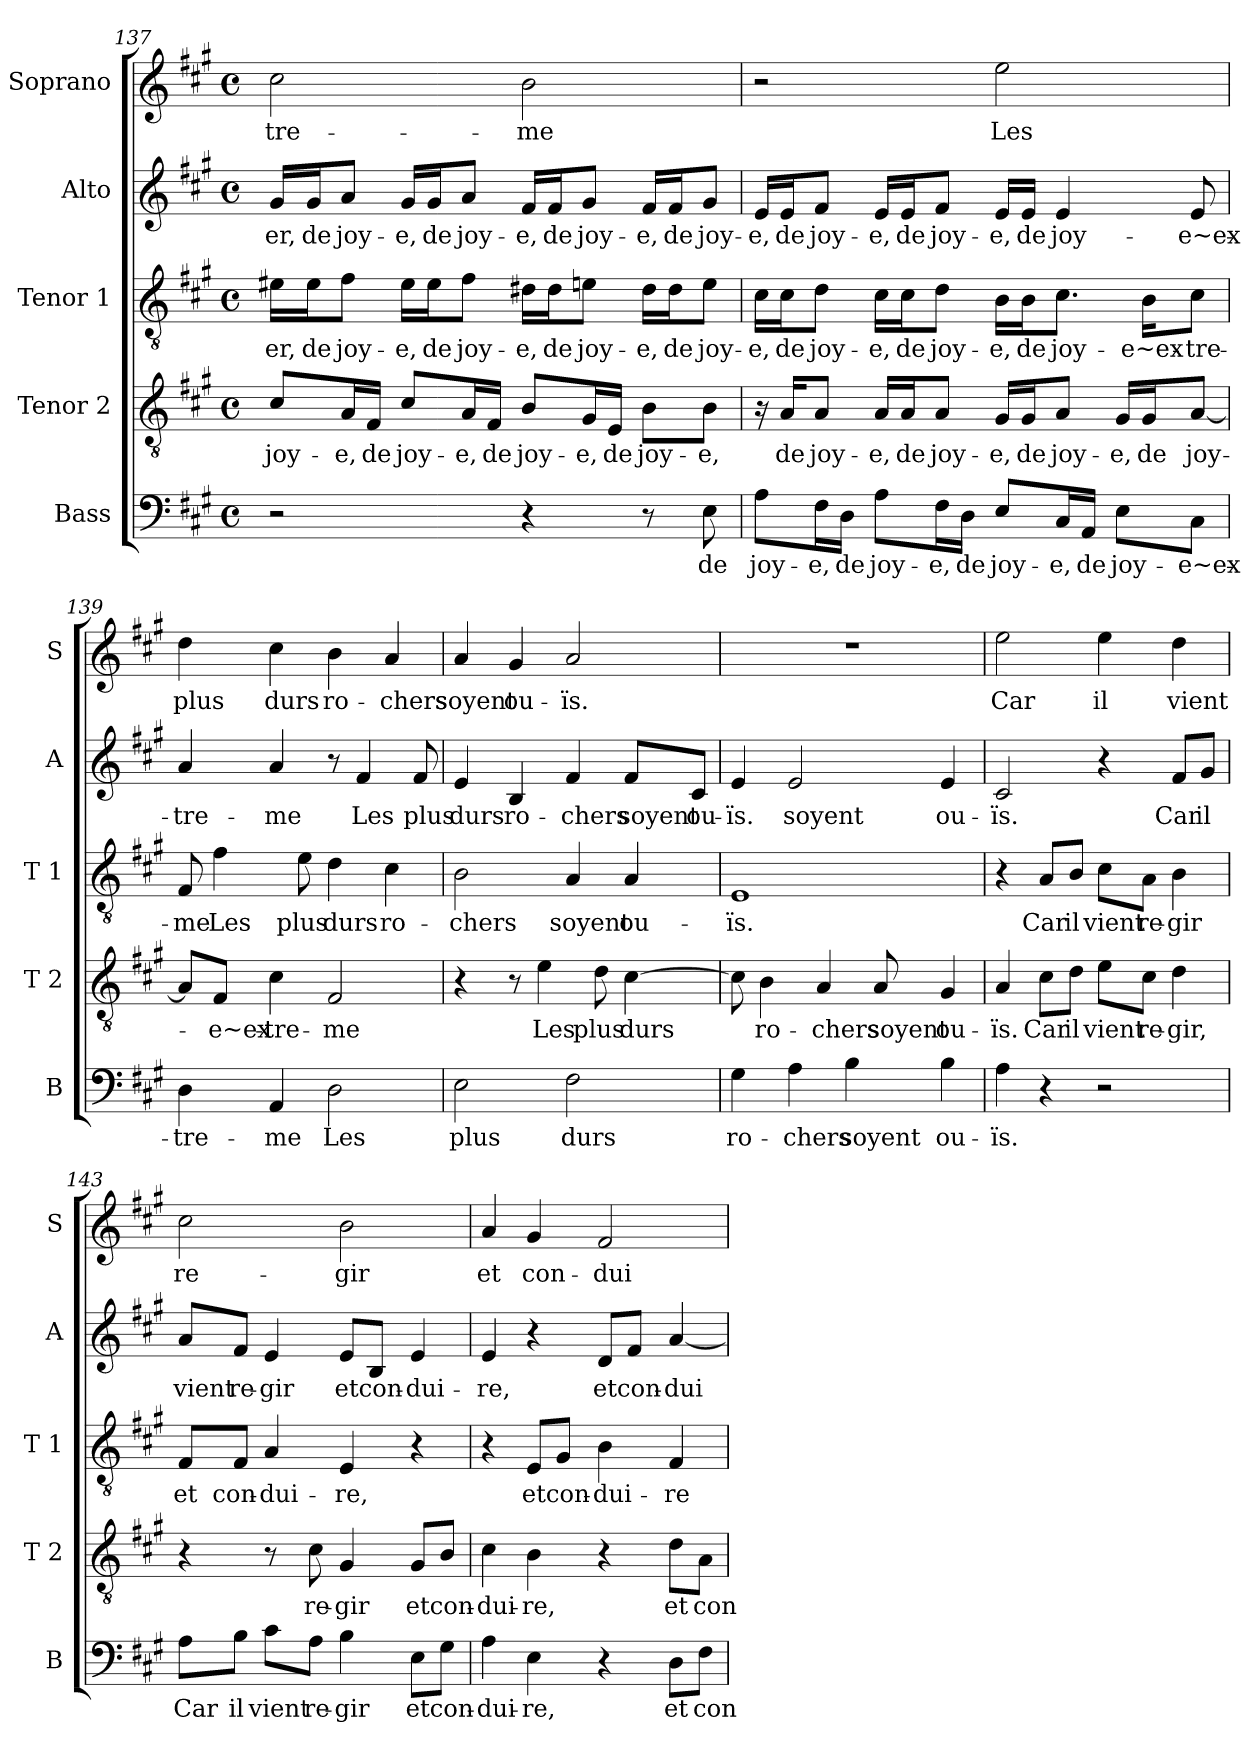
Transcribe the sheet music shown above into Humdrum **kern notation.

**kern	**text	**kern	**text	**kern	**text	**kern	**text	**kern	**text
*part5	*part5	*part4	*part4	*part3	*part3	*part2	*part2	*part1	*part1
*staff5	*staff5	*staff4	*staff4	*staff3	*staff3	*staff2	*staff2	*staff1	*staff1
*I"Bass	*	*I"Tenor 2	*	*I"Tenor 1	*	*I"Alto	*	*I"Soprano	*
*I'B	*	*I'T 2	*	*I'T 1	*	*I'A	*	*I'S	*
!!LO:LB:g=z
*clefF4	*	*clefGv2	*	*clefGv2	*	*clefG2	*	*clefG2	*
*k[f#c#g#]	*	*k[f#c#g#]	*	*k[f#c#g#]	*	*k[f#c#g#]	*	*k[f#c#g#]	*
*A:	*	*A:	*	*A:	*	*A:	*	*A:	*
*M4/4	*	*M4/4	*	*M4/4	*	*M4/4	*	*M4/4	*
*met(c)	*	*met(c)	*	*met(c)	*	*met(c)	*	*met(c)	*
=137	=137	=137	=137	=137	=137	=137	=137	=137	=137
!	!	!	!LO:LY:b	!	!LO:LY:b	!	!LO:LY:b	!	!LO:LY:b
2r	.	8c#/L	joy-	16e#X\LL	-er,	16g#/LL	-er,	2cc#\	-tre-
!	!	!	!	!	!LO:LY:b	!	!LO:LY:b	!	!
.	.	.	.	16e#\J	de	16g#/J	de	.	.
!	!	!	!LO:LY:b	!	!LO:LY:b	!	!LO:LY:b	!	!
.	.	16A/L	-e,	8f#\J	joy-	8a/J	joy-	.	.
!	!	!	!LO:LY:b	!	!	!	!	!	!
.	.	16F#/JJ	de	.	.	.	.	.	.
!	!	!	!LO:LY:b	!	!LO:LY:b	!	!LO:LY:b	!	!
.	.	8c#/L	joy-	16e#\LL	-e,	16g#/LL	-e,	.	.
!	!	!	!	!	!LO:LY:b	!	!LO:LY:b	!	!
.	.	.	.	16e#\J	de	16g#/J	de	.	.
!	!	!	!LO:LY:b	!	!LO:LY:b	!	!LO:LY:b	!	!
.	.	16A/L	-e,	8f#\J	joy-	8a/J	joy-	.	.
!	!	!	!LO:LY:b	!	!	!	!	!	!
.	.	16F#/JJ	de	.	.	.	.	.	.
!	!	!	!LO:LY:b	!	!LO:LY:b	!	!LO:LY:b	!	!LO:LY:b
4r	.	8B/L	joy-	16d#X\LL	-e,	16f#/LL	-e,	2b\	-me
!	!	!	!	!	!LO:LY:b	!	!LO:LY:b	!	!
.	.	.	.	16d#\J	de	16f#/J	de	.	.
!	!	!	!LO:LY:b	!	!LO:LY:b	!	!LO:LY:b	!	!
.	.	16G#/L	-e,	8en\J	joy-	8g#/J	joy-	.	.
!	!	!	!LO:LY:b	!	!	!	!	!	!
.	.	16E/JJ	de	.	.	.	.	.	.
!	!	!	!LO:LY:b	!	!LO:LY:b	!	!LO:LY:b	!	!
8r	.	8B\L	joy-	16d#\LL	-e,	16f#/LL	-e,	.	.
!	!	!	!	!	!LO:LY:b	!	!LO:LY:b	!	!
.	.	.	.	16d#\J	de	16f#/J	de	.	.
!	!LO:LY:b	!	!LO:LY:b	!	!LO:LY:b	!	!LO:LY:b	!	!
8E\	de	8B\J	-e,	8e\J	joy-	8g#/J	joy-	.	.
=138	=138	=138	=138	=138	=138	=138	=138	=138	=138
!	!LO:LY:b	!	!	!	!LO:LY:b	!	!LO:LY:b	!	!
8A\L	joy-	16r	.	16c#\LL	-e,	16e/LL	-e,	2r	.
!	!	!	!LO:LY:b	!	!LO:LY:b	!	!LO:LY:b	!	!
.	.	16A/KL	de	16c#\J	de	16e/J	de	.	.
!	!LO:LY:b	!	!LO:LY:b	!	!LO:LY:b	!	!LO:LY:b	!	!
16F#\L	-e,	8A/J	joy-	8d\J	joy-	8f#/J	joy-	.	.
!	!LO:LY:b	!	!	!	!	!	!	!	!
16D\JJ	de	.	.	.	.	.	.	.	.
!	!LO:LY:b	!	!LO:LY:b	!	!LO:LY:b	!	!LO:LY:b	!	!
8A\L	joy-	16A/LL	-e,	16c#\LL	-e,	16e/LL	-e,	.	.
!	!	!	!LO:LY:b	!	!LO:LY:b	!	!LO:LY:b	!	!
.	.	16A/J	de	16c#\J	de	16e/J	de	.	.
!	!LO:LY:b	!	!LO:LY:b	!	!LO:LY:b	!	!LO:LY:b	!	!
16F#\L	-e,	8A/J	joy-	8d\J	joy-	8f#/J	joy-	.	.
!	!LO:LY:b	!	!	!	!	!	!	!	!
16D\JJ	de	.	.	.	.	.	.	.	.
!	!LO:LY:b	!	!LO:LY:b	!	!LO:LY:b	!	!LO:LY:b	!	!LO:LY:b
8E/L	joy-	16G#/LL	-e,	16B\LL	-e,	16e/LL	-e,	2ee\	Les
!	!	!	!LO:LY:b	!	!LO:LY:b	!	!LO:LY:b	!	!
.	.	16G#/J	de	16B\J	de	16e/JJ	de	.	.
!	!LO:LY:b	!	!LO:LY:b	!	!LO:LY:b	!	!LO:LY:b	!	!
16C#/L	-e,	8A/J	joy-	8.c#\J	joy-	4e/	joy-	.	.
!	!LO:LY:b	!	!	!	!	!	!	!	!
16AA/JJ	de	.	.	.	.	.	.	.	.
!	!LO:LY:b	!	!LO:LY:b	!	!	!	!	!	!
8E\L	joy-	16G#/LL	-e,	.	.	.	.	.	.
!	!	!	!LO:LY:b	!	!LO:LY:b	!	!	!	!
.	.	16G#/J	de	16B\KL	-e~ex-	.	.	.	.
!	!LO:LY:b	!	!LO:LY:b	!	!LO:LY:b	!	!LO:LY:b	!	!
8C#\J	-e~ex-	[8A/J	joy-	8c#\J	-tre-	8e/	-e~ex-	.	.
!!LO:PB:g=z
=139	=139	=139	=139	=139	=139	=139	=139	=139	=139
!	!LO:LY:b	!	!	!	!LO:LY:b	!	!LO:LY:b	!	!LO:LY:b
4D\	-tre-	8A/L]	.	8F#/	-me	4a/	-tre-	4dd\	plus
!	!	!	!LO:LY:b	!	!LO:LY:b	!	!	!	!
.	.	8F#/J	-e~ex-	4f#\	Les	.	.	.	.
!	!LO:LY:b	!	!LO:LY:b	!	!	!	!LO:LY:b	!	!LO:LY:b
4AA/	-me	4c#\	-tre-	.	.	4a/	-me	4cc#\	durs
!	!	!	!	!	!LO:LY:b	!	!	!	!
.	.	.	.	8e\	plus	.	.	.	.
!	!LO:LY:b	!	!LO:LY:b	!	!LO:LY:b	!	!	!	!LO:LY:b
2D\	Les	2F#/	-me	4d\	durs	8r	.	4b\	ro-
!	!	!	!	!	!	!	!LO:LY:b	!	!
.	.	.	.	.	.	4f#/	Les	.	.
!	!	!	!	!	!LO:LY:b	!	!	!	!LO:LY:b
.	.	.	.	4c#\	ro-	.	.	4a/	-chers
!	!	!	!	!	!	!	!LO:LY:b	!	!
.	.	.	.	.	.	8f#/	plus	.	.
=140	=140	=140	=140	=140	=140	=140	=140	=140	=140
!	!LO:LY:b	!	!	!	!LO:LY:b	!	!LO:LY:b	!	!LO:LY:b
2E\	plus	4r	.	2B\	-chers	4e/	durs	4a/	soyent
!	!	!	!	!	!	!	!LO:LY:b	!	!LO:LY:b
.	.	8r	.	.	.	4B/	ro-	4g#/	ou-
!	!	!	!LO:LY:b	!	!	!	!	!	!
.	.	4e\	Les	.	.	.	.	.	.
!	!LO:LY:b	!	!	!	!LO:LY:b	!	!LO:LY:b	!	!LO:LY:b
2F#\	durs	.	.	4A/	soyent	4f#/	-chers	2a/	-ïs.
!	!	!	!LO:LY:b	!	!	!	!	!	!
.	.	8d\	plus	.	.	.	.	.	.
!	!	!	!LO:LY:b	!	!LO:LY:b	!	!LO:LY:b	!	!
.	.	[4c#\	durs	4A/	ou-	8f#/L	soyent	.	.
!	!	!	!	!	!	!	!LO:LY:b	!	!
.	.	.	.	.	.	8c#/J	ou-	.	.
=141	=141	=141	=141	=141	=141	=141	=141	=141	=141
!	!LO:LY:b	!	!	!	!LO:LY:b	!	!LO:LY:b	!	!
4G#\	ro-	8c#\]	.	1E	-ïs.	4e/	-ïs.	1r	.
!	!	!	!LO:LY:b	!	!	!	!	!	!
.	.	4B\	ro-	.	.	.	.	.	.
!	!LO:LY:b	!	!	!	!	!	!LO:LY:b	!	!
4A\	-chers	.	.	.	.	2e/	soyent	.	.
!	!	!	!LO:LY:b	!	!	!	!	!	!
.	.	4A/	-chers	.	.	.	.	.	.
!	!LO:LY:b	!	!	!	!	!	!	!	!
4B\	soyent	.	.	.	.	.	.	.	.
!	!	!	!LO:LY:b	!	!	!	!	!	!
.	.	8A/	soyent	.	.	.	.	.	.
!	!LO:LY:b	!	!LO:LY:b	!	!	!	!LO:LY:b	!	!
4B\	ou-	4G#/	ou-	.	.	4e/	ou-	.	.
=142	=142	=142	=142	=142	=142	=142	=142	=142	=142
!	!LO:LY:b	!	!LO:LY:b	!	!	!	!LO:LY:b	!	!LO:LY:b
4A\	-ïs.	4A/	-ïs.	4r	.	2c#/	-ïs.	2ee\	Car
!	!	!	!LO:LY:b	!	!LO:LY:b	!	!	!	!
4r	.	8c#\L	Car	8A/L	Car	.	.	.	.
!	!	!	!LO:LY:b	!	!LO:LY:b	!	!	!	!
.	.	8d\J	il	8B/J	il	.	.	.	.
!	!	!	!LO:LY:b	!	!LO:LY:b	!	!	!	!LO:LY:b
2r	.	8e\L	vient	8c#\L	vient	4r	.	4ee\	il
!	!	!	!LO:LY:b	!	!LO:LY:b	!	!	!	!
.	.	8c#\J	re-	8A\J	re-	.	.	.	.
!	!	!	!LO:LY:b	!	!LO:LY:b	!	!LO:LY:b	!	!LO:LY:b
.	.	4d\	-gir,	4B\	-gir	8f#/L	Car	4dd\	vient
!	!	!	!	!	!	!	!LO:LY:b	!	!
.	.	.	.	.	.	8g#/J	il	.	.
!!LO:LB:g=z
=143	=143	=143	=143	=143	=143	=143	=143	=143	=143
!	!LO:LY:b	!	!	!	!LO:LY:b	!	!LO:LY:b	!	!LO:LY:b
8A\L	Car	4r	.	8F#/L	et	8a/L	vient	2cc#\	re-
!	!LO:LY:b	!	!	!	!LO:LY:b	!	!LO:LY:b	!	!
8B\J	il	.	.	8F#/J	con-	8f#/J	re-	.	.
!	!LO:LY:b	!	!	!	!LO:LY:b	!	!LO:LY:b	!	!
8c#\L	vient	8r	.	4A/	-dui-	4e/	-gir	.	.
!	!LO:LY:b	!	!LO:LY:b	!	!	!	!	!	!
8A\J	re-	8c#\	re-	.	.	.	.	.	.
!	!LO:LY:b	!	!LO:LY:b	!	!LO:LY:b	!	!LO:LY:b	!	!LO:LY:b
4B\	-gir	4G#/	-gir	4E/	-re,	8e/L	et	2b\	-gir
!	!	!	!	!	!	!	!LO:LY:b	!	!
.	.	.	.	.	.	8B/J	con-	.	.
!	!LO:LY:b	!	!LO:LY:b	!	!	!	!LO:LY:b	!	!
8E\L	et	8G#/L	et	4r	.	4e/	-dui-	.	.
!	!LO:LY:b	!	!LO:LY:b	!	!	!	!	!	!
8G#\J	con-	8B/J	con-	.	.	.	.	.	.
=144	=144	=144	=144	=144	=144	=144	=144	=144	=144
!	!LO:LY:b	!	!LO:LY:b	!	!	!	!LO:LY:b	!	!LO:LY:b
4A\	-dui-	4c#\	-dui-	4r	.	4e/	-re,	4a/	et
!	!LO:LY:b	!	!LO:LY:b	!	!LO:LY:b	!	!	!	!LO:LY:b
4E\	-re,	4B\	-re,	8E/L	et	4r	.	4g#/	con-
!	!	!	!	!	!LO:LY:b	!	!	!	!
.	.	.	.	8G#/J	con-	.	.	.	.
!	!	!	!	!	!LO:LY:b	!	!LO:LY:b	!	!LO:LY:b
4r	.	4r	.	4B\	-dui-	8d/L	et	2f#/	-dui-
!	!	!	!	!	!	!	!LO:LY:b	!	!
.	.	.	.	.	.	8f#/J	con-	.	.
!	!LO:LY:b	!	!LO:LY:b	!	!LO:LY:b	!	!LO:LY:b	!	!
8D\L	et	8d\L	et	4F#/	-re	[4a/	-dui-	.	.
!	!LO:LY:b	!	!LO:LY:b	!	!	!	!	!	!
8F#\J	con-	8A\J	con-	.	.	.	.	.	.
=	=	=	=	=	=	=	=	=	=
*-	*-	*-	*-	*-	*-	*-	*-	*-	*-
